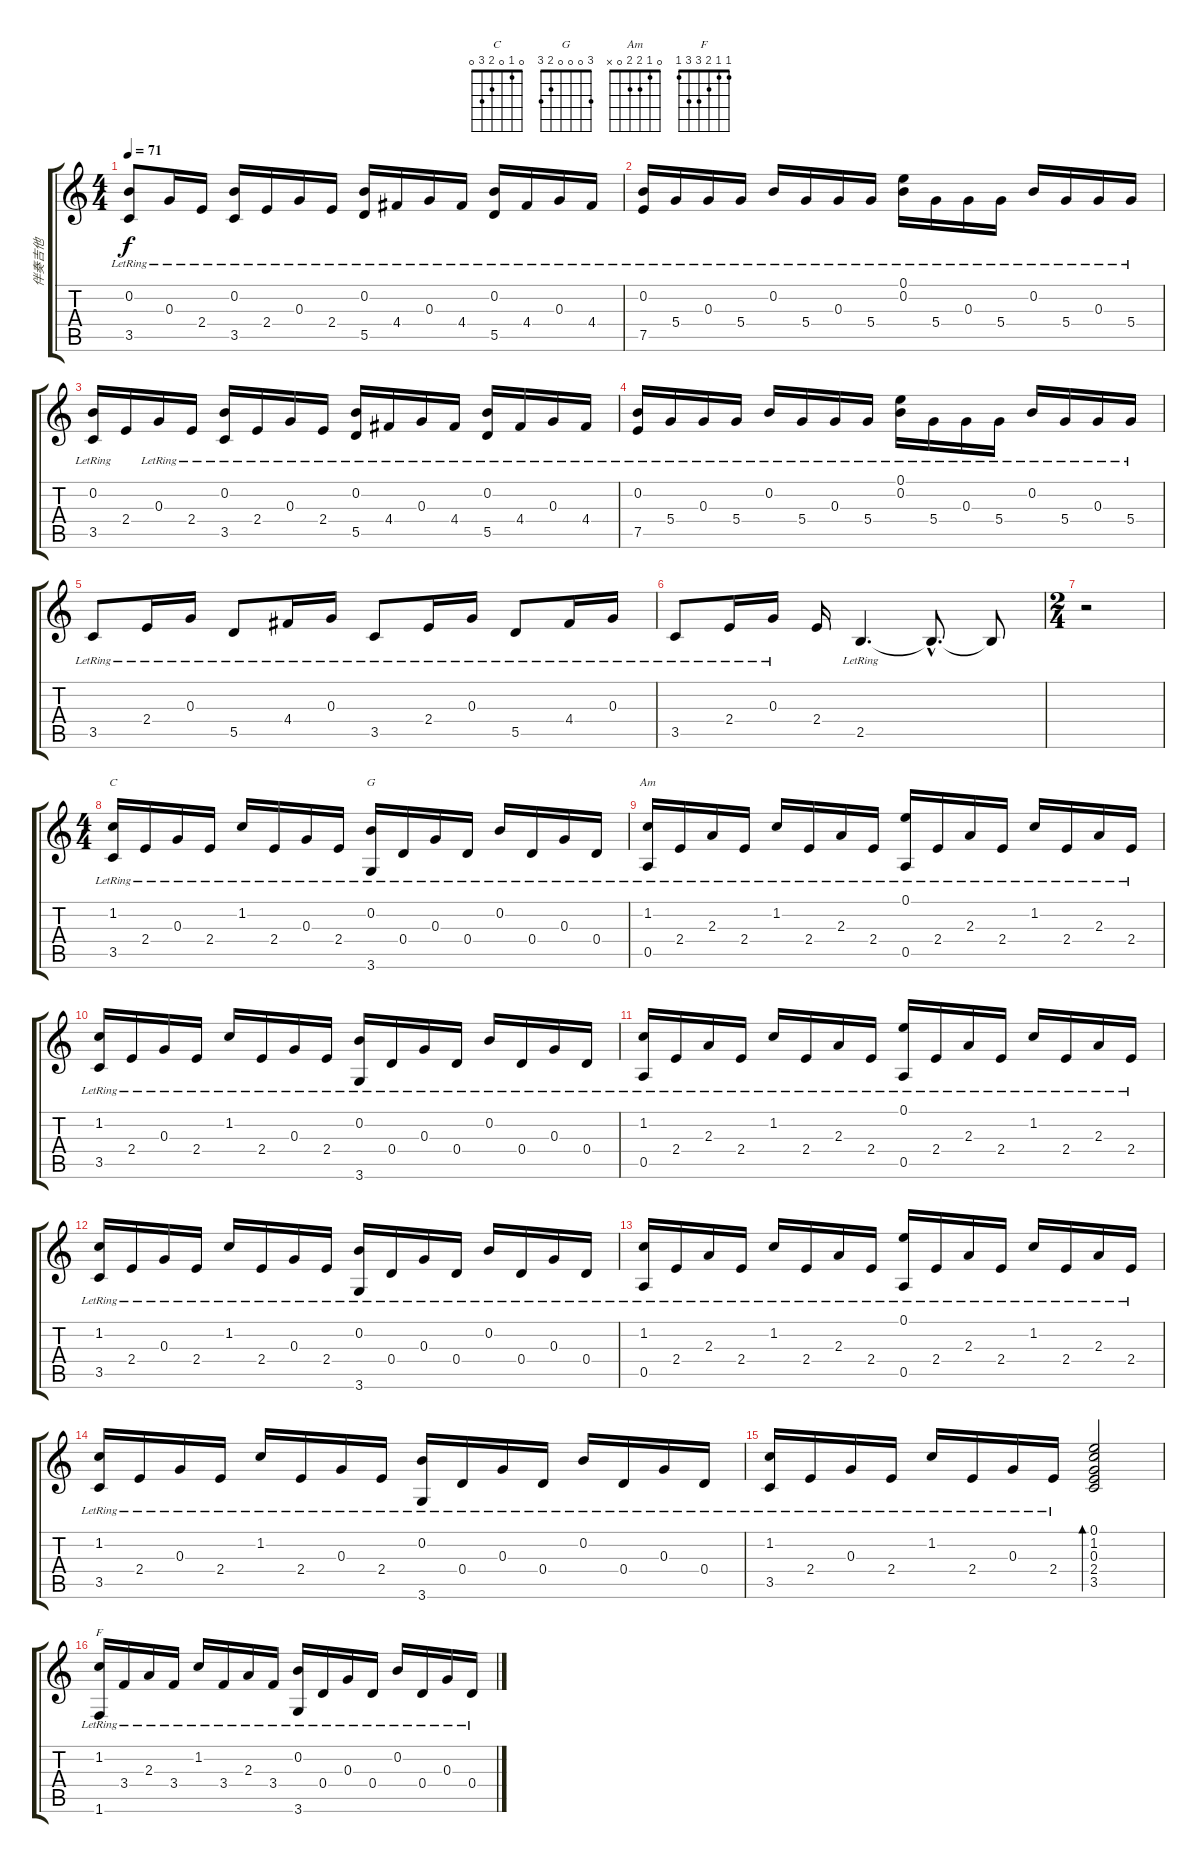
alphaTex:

\track ("伴奏吉他" "伴奏吉他") {instrument acousticguitarsteel}
\staff {score tabs}
\tuning (E4 B3 G3 D3 A2 E2) {hide}
\chord ("C" 0 1 0 2 3 0)
\chord ("G" 3 0 0 0 2 3)
\chord ("Am" 0 1 2 2 0 x)
\chord ("F" 1 1 2 3 3 1)
\ts (4 4)
\tempo 71
\clef g2
\ks c
(0.2{lr} 3.5{lr}).8{dy f instrument acousticguitarsteel} 0.3{lr}.16 2.4{lr}.16 (0.2{lr} 3.5{lr}).16 2.4{lr}.16 0.3{lr}.16 2.4{lr}.16 (0.2{lr} 5.5{lr}).16 4.4{lr}.16 0.3{lr}.16 4.4{lr}.16 (0.2{lr} 5.5{lr}).16 4.4{lr}.16 0.3{lr}.16 4.4{lr}.16 |
(0.2{lr} 7.5{lr}).16 5.4{lr}.16 0.3{lr}.16 5.4{lr}.16 0.2{lr}.16 5.4{lr}.16 0.3{lr}.16 5.4{lr}.16 (0.1{lr} 0.2{lr}).16 5.4{lr}.16 0.3{lr}.16 5.4{lr}.16 0.2{lr}.16 5.4{lr}.16 0.3{lr}.16 5.4{lr}.16 |
(0.2{lr} 3.5{lr}).16 2.4.16 0.3{lr}.16 2.4{lr}.16 (0.2{lr} 3.5{lr}).16 2.4{lr}.16 0.3{lr}.16 2.4{lr}.16 (0.2{lr} 5.5{lr}).16 4.4{lr}.16 0.3{lr}.16 4.4{lr}.16 (0.2{lr} 5.5{lr}).16 4.4{lr}.16 0.3{lr}.16 4.4{lr}.16 |
(0.2{lr} 7.5{lr}).16 5.4{lr}.16 0.3{lr}.16 5.4{lr}.16 0.2{lr}.16 5.4{lr}.16 0.3{lr}.16 5.4{lr}.16 (0.1{lr} 0.2{lr}).16 5.4{lr}.16 0.3{lr}.16 5.4{lr}.16 0.2{lr}.16 5.4{lr}.16 0.3{lr}.16 5.4{lr}.16 |
3.5{lr}.8 2.4{lr}.16 0.3{lr}.16 5.5{lr}.8 4.4{lr}.16 0.3{lr}.16 3.5{lr}.8 2.4{lr}.16 0.3{lr}.16 5.5{lr}.8 4.4{lr}.16 0.3{lr}.16 |
3.5{lr}.8 2.4{lr}.16 0.3{lr}.16 2.4.16 2.5{lr}.4{d} 2.5{hac t}.8{d} 2.5{t}.8 |
\ts (2 4)
r.2 |
\ts (4 4)
(1.2{lr} 3.5).16{ch "C"} 2.4{lr}.16 0.3{lr}.16 2.4{lr}.16 1.2{lr}.16 2.4{lr}.16 0.3{lr}.16 2.4{lr}.16 (0.2{lr} 3.6).16{ch "G"} 0.4{lr}.16 0.3{lr}.16 0.4{lr}.16 0.2{lr}.16 0.4{lr}.16 0.3{lr}.16 0.4{lr}.16 |
(1.2{lr} 0.5{lr}).16{ch "Am"} 2.4{lr}.16 2.3{lr}.16 2.4{lr}.16 1.2{lr}.16 2.4{lr}.16 2.3{lr}.16 2.4{lr}.16 (0.1{lr} 0.5{lr}).16 2.4{lr}.16 2.3{lr}.16 2.4{lr}.16 1.2{lr}.16 2.4{lr}.16 2.3{lr}.16 2.4{lr}.16 |
(1.2{lr} 3.5).16 2.4{lr}.16 0.3{lr}.16 2.4{lr}.16 1.2{lr}.16 2.4{lr}.16 0.3{lr}.16 2.4{lr}.16 (0.2{lr} 3.6).16 0.4{lr}.16 0.3{lr}.16 0.4{lr}.16 0.2{lr}.16 0.4{lr}.16 0.3{lr}.16 0.4{lr}.16 |
(1.2{lr} 0.5{lr}).16 2.4{lr}.16 2.3{lr}.16 2.4{lr}.16 1.2{lr}.16 2.4{lr}.16 2.3{lr}.16 2.4{lr}.16 (0.1{lr} 0.5{lr}).16 2.4{lr}.16 2.3{lr}.16 2.4{lr}.16 1.2{lr}.16 2.4{lr}.16 2.3{lr}.16 2.4{lr}.16 |
(1.2{lr} 3.5).16 2.4{lr}.16 0.3{lr}.16 2.4{lr}.16 1.2{lr}.16 2.4{lr}.16 0.3{lr}.16 2.4{lr}.16 (0.2{lr} 3.6).16 0.4{lr}.16 0.3{lr}.16 0.4{lr}.16 0.2{lr}.16 0.4{lr}.16 0.3{lr}.16 0.4{lr}.16 |
(1.2{lr} 0.5{lr}).16 2.4{lr}.16 2.3{lr}.16 2.4{lr}.16 1.2{lr}.16 2.4{lr}.16 2.3{lr}.16 2.4{lr}.16 (0.1{lr} 0.5{lr}).16 2.4{lr}.16 2.3{lr}.16 2.4{lr}.16 1.2{lr}.16 2.4{lr}.16 2.3{lr}.16 2.4{lr}.16 |
(1.2{lr} 3.5).16 2.4{lr}.16 0.3{lr}.16 2.4{lr}.16 1.2{lr}.16 2.4{lr}.16 0.3{lr}.16 2.4{lr}.16 (0.2{lr} 3.6).16 0.4{lr}.16 0.3{lr}.16 0.4{lr}.16 0.2{lr}.16 0.4{lr}.16 0.3{lr}.16 0.4{lr}.16 |
(1.2{lr} 3.5{lr}).16 2.4{lr}.16 0.3{lr}.16 2.4{lr}.16 1.2{lr}.16 2.4{lr}.16 0.3{lr}.16 2.4{lr}.16 (0.1 1.2 0.3 2.4 3.5).2{bd 240} |
(1.2{lr} 1.6{lr}).16{ch "F"} 3.4{lr}.16 2.3{lr}.16 3.4{lr}.16 1.2{lr}.16 3.4{lr}.16 2.3{lr}.16 3.4{lr}.16 (0.2{lr} 3.6{lr}).16 0.4{lr}.16 0.3{lr}.16 0.4{lr}.16 0.2{lr}.16 0.4{lr}.16 0.3{lr}.16 0.4{lr}.16
